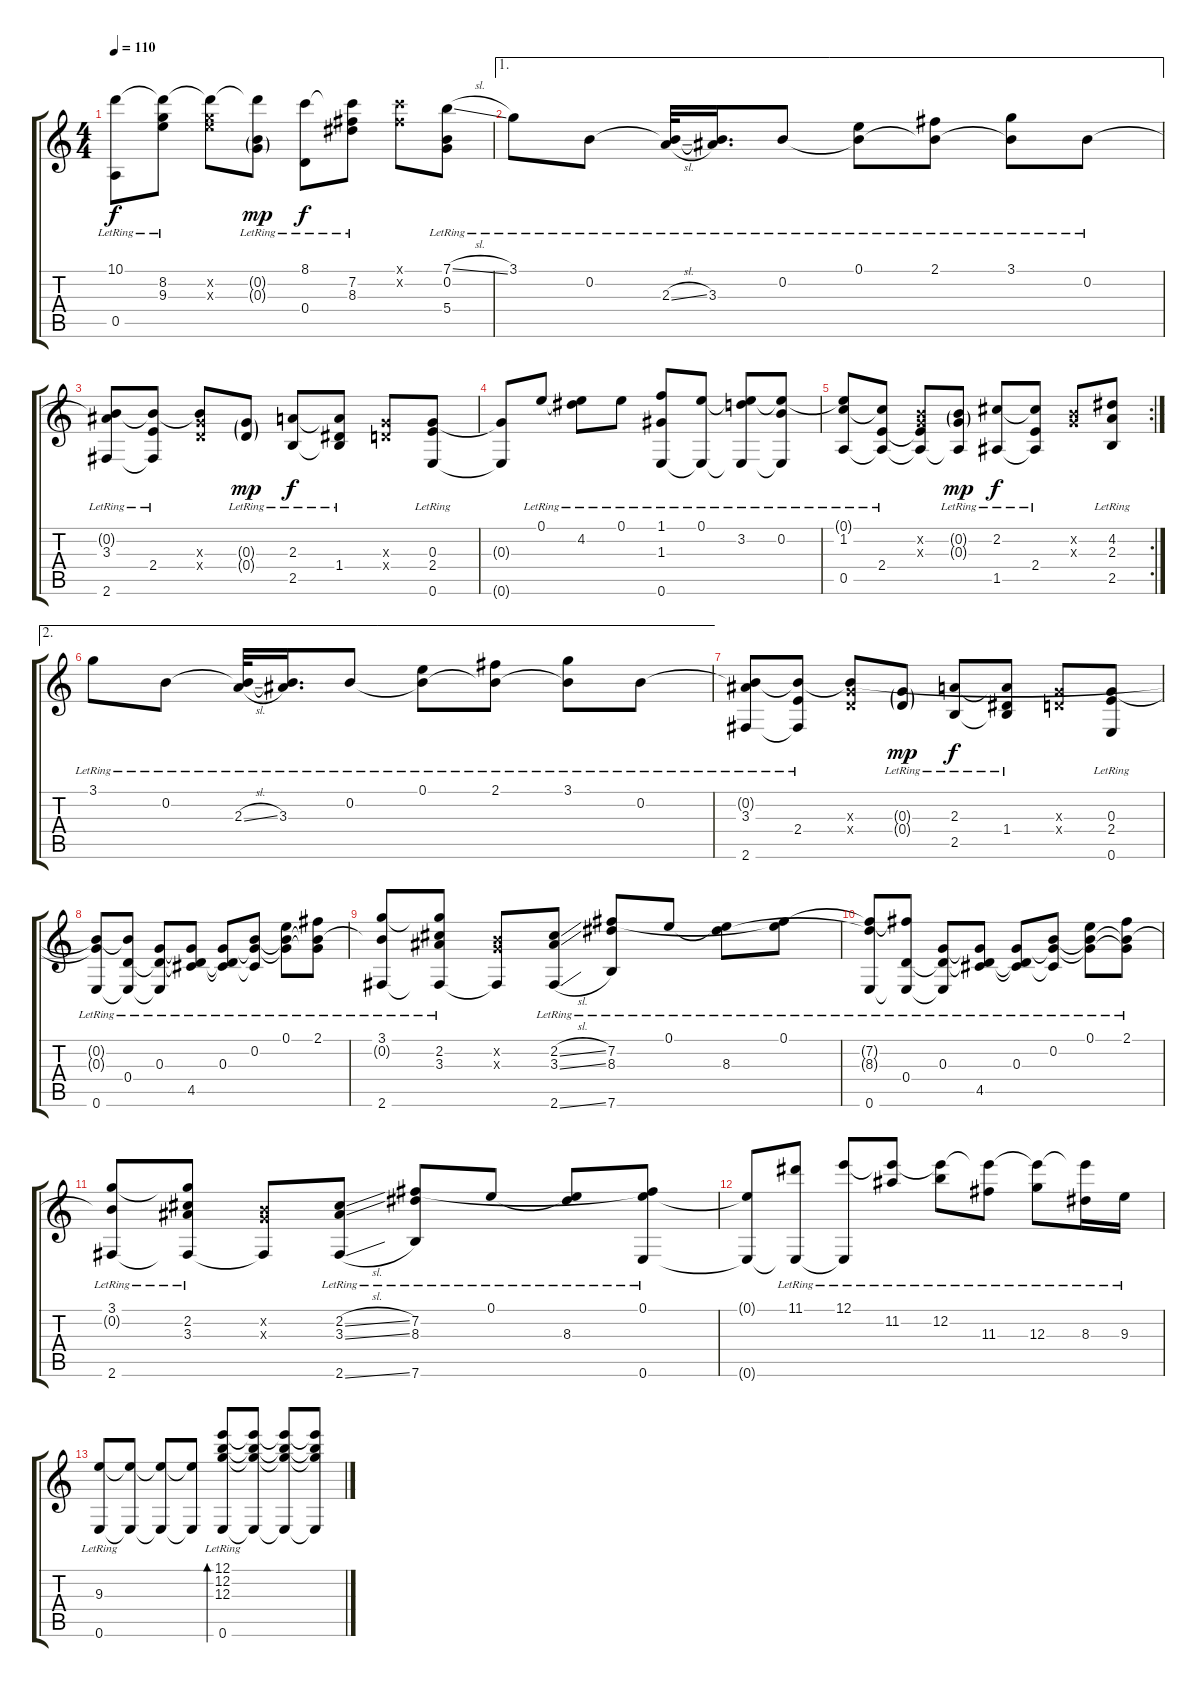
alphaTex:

\track "" {instrument acousticguitarsteel}
\staff {score tabs}
\tuning (E4 B3 G3 D3 A2 E2) {hide}
\ts (4 4)
\tempo 110
\clef g2
\ks c
(10.1{lr} 0.5{lr}).8{dy f} (10.1{t} 8.2{lr} 9.3{lr}).8 (10.1{t} 8.2{x} 9.3{x}).8 (10.1{t} 0.2{g lr} 0.3{g lr}).8{dy mp} (8.1{lr} 0.4{lr}).8{dy f} (8.1{t} 7.2{lr} 8.3{lr}).8 (8.1{x} 7.2{x}).8 (7.1{sl lr} 0.2{lr} 5.4{lr}).8 |
\ae 1
3.1{lr}.8 0.2{lr}.8 (0.2{t} 2.3{sl lr}).32 (0.2{t} 3.3{lr}).16{d} 0.2{lr}.8 (0.1{lr} 0.2{t}).8 (2.1{lr} 0.2{t}).8 (3.1{lr} 0.2{t}).8 0.2{lr}.8 |
(0.2{t} 3.3{lr} 2.6{lr}).8 (0.2{t} 2.4{lr} 2.6{t}).8 (0.2{t} 0.3{x} 0.4{x}).8 (0.3{g lr} 0.4{g lr}).8{dy mp} (2.3{lr} 2.5{lr}).8{dy f} (2.3{t} 1.4{lr} 2.5{t}).8 (0.3{x} 0.4{x}).8 (0.3{lr} 2.4{lr} 0.6{lr}).8 |
(0.3{t} 0.6{t}).8 0.1{lr}.8 (0.1{t} 4.2{lr}).8 0.1{lr}.8 (1.1{lr} 1.3{lr} 0.6{lr}).8 (0.1{lr} 0.6{t}).8 (0.1{t} 3.2{lr} 0.6{t}).8 (0.1{t} 0.2{lr} 0.6{t}).8 |
\rc 2
(0.1{t} 1.2{lr} 0.5{lr}).8 (1.2{t} 2.4{lr} 0.5{t}).8 (0.2{x} 0.3{x} 2.4{t} 0.5{t}).8 (0.2{g lr} 0.3{g lr} 0.5{t}).8{dy mp} (2.2{lr} 1.5{lr}).8{dy f} (2.2{t} 2.4{lr} 1.5{t}).8 (0.2{x} 0.3{x}).8 (4.2{lr} 2.3{lr} 2.5{lr}).8 |
\ae 2
3.1{lr}.8 0.2{lr}.8 (0.2{t} 2.3{sl lr}).32 (0.2{t} 3.3{lr}).16{d} 0.2{lr}.8 (0.1{lr} 0.2{t}).8 (2.1{lr} 0.2{t}).8 (3.1{lr} 0.2{t}).8 0.2{lr}.8 |
(0.2{t} 3.3{lr} 2.6{lr}).8 (0.2{t} 2.4{lr} 2.6{t}).8 (0.2{t} 0.3{x} 0.4{x}).8 (0.3{g lr} 0.4{g lr}).8{dy mp} (2.3{lr} 2.5{lr}).8{dy f} (2.3{t} 1.4{lr} 2.5{t}).8 (0.3{x} 0.4{x}).8 (0.3{lr} 2.4{lr} 0.6{lr}).8 |
(0.2{t} 0.3{t} 0.6{lr}).8 (0.2{t} 0.4{lr} 0.6{t}).8 (0.3{lr} 0.4{t} 0.6{t}).8 (0.3{t} 0.4{t} 4.5{lr}).8 (0.3{lr} 0.4{t} 4.5{t}).8 (0.2{lr} 0.3{t} 4.5{t}).8 (0.1{lr} 0.2{t} 0.3{t}).8 (2.1{lr} 0.2{t} 0.3{t}).8 |
(3.1{lr} 0.2{t} 2.6{lr}).8 (3.1{t} 2.2{lr} 3.3{lr} 2.6{t}).8 (0.2{x} 0.3{x} 2.6{t}).8 (2.2{sl lr} 3.3{sl lr} 2.6{sl lr}).8 (7.2{lr} 8.3{lr} 7.6{lr}).8 0.1{lr}.8 (0.1{t} 8.3{lr}).8 (0.1{lr} 7.2{t}).8 |
(7.2{t} 8.3{t} 0.6{lr}).8 (7.2{t} 0.4{lr} 0.6{t}).8 (0.3{lr} 0.4{t} 0.6{t}).8 (0.3{t} 0.4{t} 4.5{lr}).8 (0.3{lr} 0.4{t} 4.5{t}).8 (0.2{lr} 0.3{t} 4.5{t}).8 (0.1{lr} 0.2{t} 0.3{t}).8 (2.1{lr} 0.2{t} 0.3{t}).8 |
(3.1{lr} 0.2{t} 2.6{lr}).8 (3.1{t} 2.2{lr} 3.3{lr} 2.6{t}).8 (0.2{x} 0.3{x} 2.6{t}).8 (2.2{sl lr} 3.3{sl lr} 2.6{sl lr}).8 (7.2{lr} 8.3{lr} 7.6{lr}).8 0.1{lr}.8 (0.1{t} 8.3{lr}).8 (0.1{lr} 7.2{t} 0.6{lr}).8 |
(0.1{t} 0.6{t}).8 (11.1{lr} 0.6{t}).8 (12.1{lr} 0.6{t}).8 (12.1{t} 11.2{lr}).8 (12.1{t} 12.2{lr}).8 (12.1{t} 11.3{lr}).8 (12.1{t} 12.3{lr}).8 (12.1{t} 8.3{lr}).16 9.3{lr}.16 |
(9.3{lr} 0.6{lr}).8 (9.3{t} 0.6{t}).8 (9.3{t} 0.6{t}).8 (9.3{t} 0.6{t}).8 (12.1{lr} 12.2{lr} 12.3{lr} 0.6{lr}).8{bd 60} (12.1{t} 12.2{t} 12.3{t} 0.6{t}).8 (12.1{t} 12.2{t} 12.3{t} 0.6{t}).8 (12.1{t} 12.2{t} 12.3{t} 0.6{t}).8
